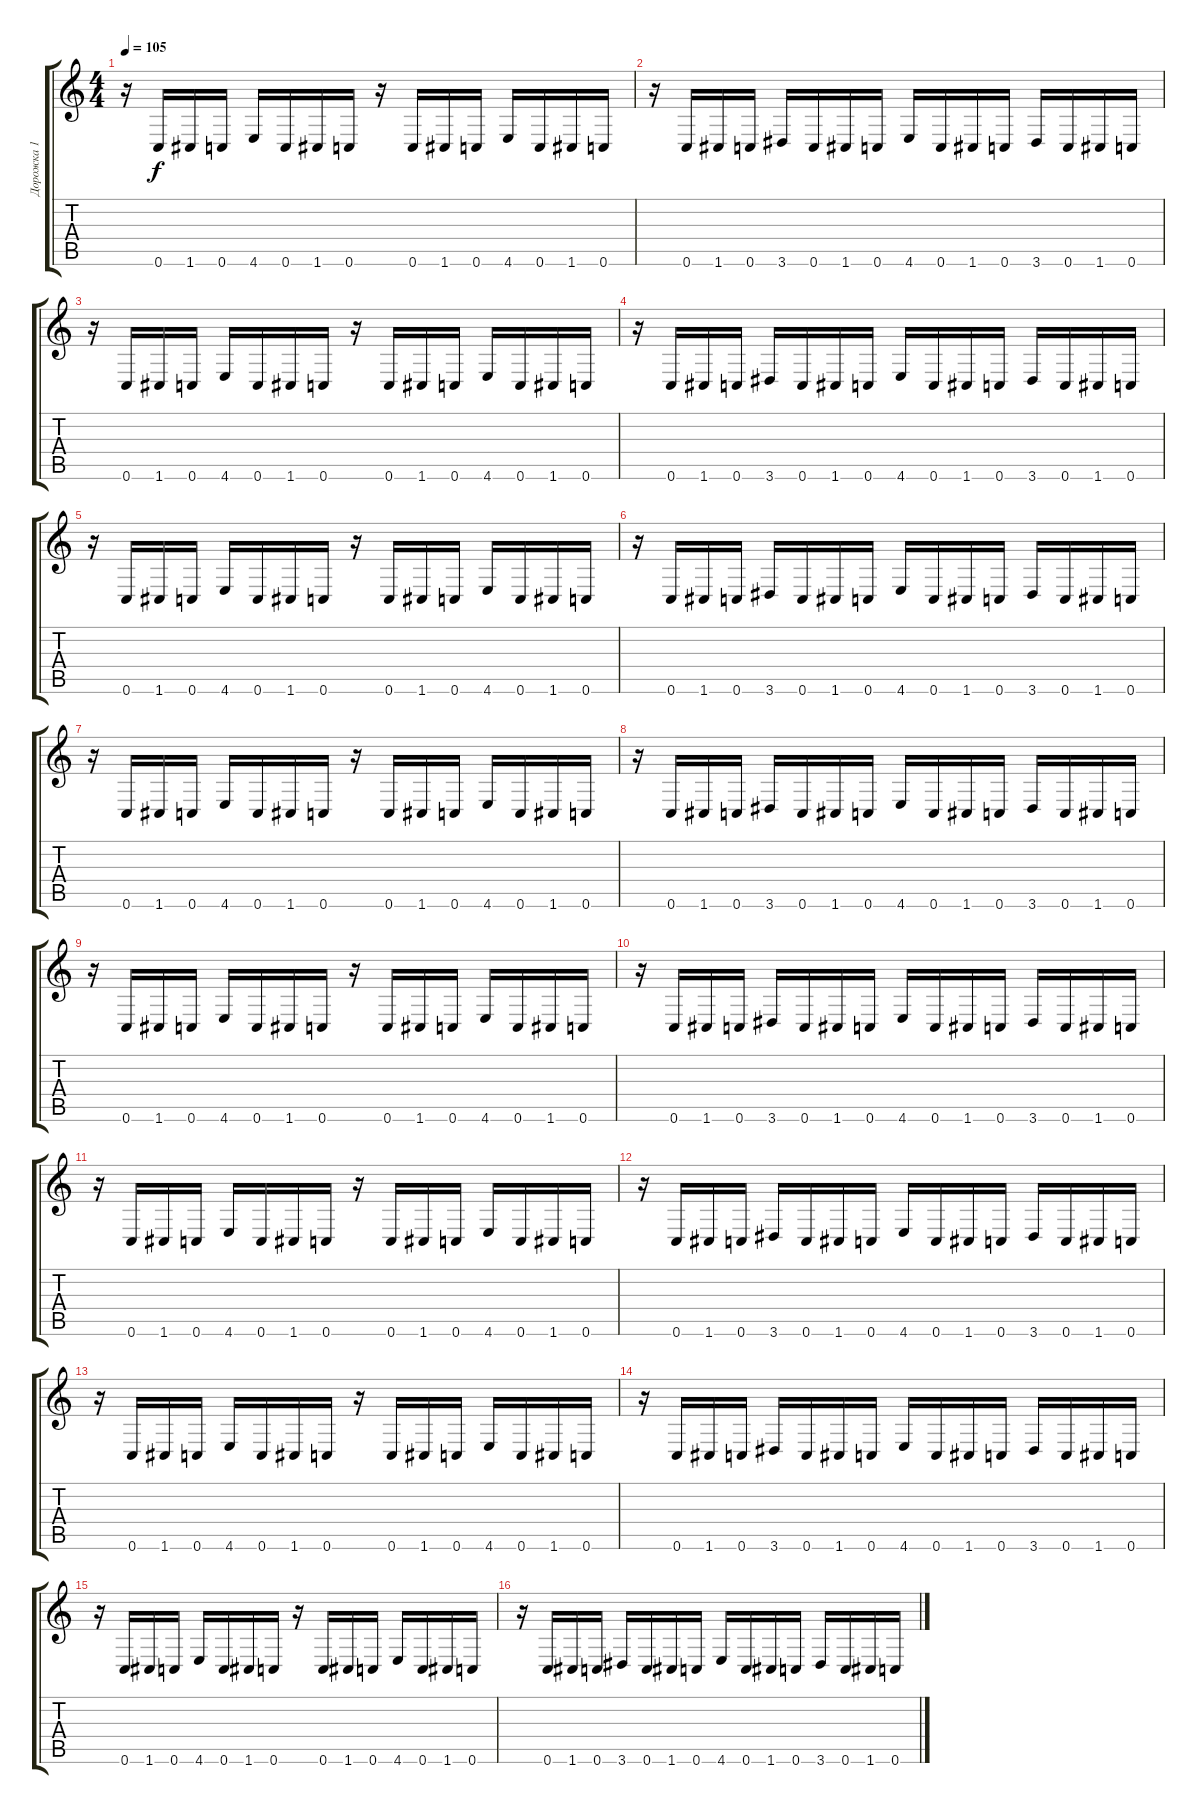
\track ("Дорожка 1" "Дорожка 1") {instrument overdrivenguitar}
\staff {score tabs}
\tuning (C4 G3 Eb3 Bb2 F2 C2) {hide}
\ts (4 4)
\tempo 105
\clef g2
\ks c
r.16{dy f} 0.6.16 1.6.16 0.6.16 4.6.16 0.6.16 1.6.16 0.6.16 r.16 0.6.16 1.6.16 0.6.16 4.6.16 0.6.16 1.6.16 0.6.16 |
r.16 0.6.16 1.6.16 0.6.16 3.6.16 0.6.16 1.6.16 0.6.16 4.6.16 0.6.16 1.6.16 0.6.16 3.6.16 0.6.16 1.6.16 0.6.16 |
r.16 0.6.16 1.6.16 0.6.16 4.6.16 0.6.16 1.6.16 0.6.16 r.16 0.6.16 1.6.16 0.6.16 4.6.16 0.6.16 1.6.16 0.6.16 |
r.16 0.6.16 1.6.16 0.6.16 3.6.16 0.6.16 1.6.16 0.6.16 4.6.16 0.6.16 1.6.16 0.6.16 3.6.16 0.6.16 1.6.16 0.6.16 |
r.16 0.6.16 1.6.16 0.6.16 4.6.16 0.6.16 1.6.16 0.6.16 r.16 0.6.16 1.6.16 0.6.16 4.6.16 0.6.16 1.6.16 0.6.16 |
r.16 0.6.16 1.6.16 0.6.16 3.6.16 0.6.16 1.6.16 0.6.16 4.6.16 0.6.16 1.6.16 0.6.16 3.6.16 0.6.16 1.6.16 0.6.16 |
r.16 0.6.16 1.6.16 0.6.16 4.6.16 0.6.16 1.6.16 0.6.16 r.16 0.6.16 1.6.16 0.6.16 4.6.16 0.6.16 1.6.16 0.6.16 |
r.16 0.6.16 1.6.16 0.6.16 3.6.16 0.6.16 1.6.16 0.6.16 4.6.16 0.6.16 1.6.16 0.6.16 3.6.16 0.6.16 1.6.16 0.6.16 |
r.16 0.6.16 1.6.16 0.6.16 4.6.16 0.6.16 1.6.16 0.6.16 r.16 0.6.16 1.6.16 0.6.16 4.6.16 0.6.16 1.6.16 0.6.16 |
r.16 0.6.16 1.6.16 0.6.16 3.6.16 0.6.16 1.6.16 0.6.16 4.6.16 0.6.16 1.6.16 0.6.16 3.6.16 0.6.16 1.6.16 0.6.16 |
r.16 0.6.16 1.6.16 0.6.16 4.6.16 0.6.16 1.6.16 0.6.16 r.16 0.6.16 1.6.16 0.6.16 4.6.16 0.6.16 1.6.16 0.6.16 |
r.16 0.6.16 1.6.16 0.6.16 3.6.16 0.6.16 1.6.16 0.6.16 4.6.16 0.6.16 1.6.16 0.6.16 3.6.16 0.6.16 1.6.16 0.6.16 |
r.16 0.6.16 1.6.16 0.6.16 4.6.16 0.6.16 1.6.16 0.6.16 r.16 0.6.16 1.6.16 0.6.16 4.6.16 0.6.16 1.6.16 0.6.16 |
r.16 0.6.16 1.6.16 0.6.16 3.6.16 0.6.16 1.6.16 0.6.16 4.6.16 0.6.16 1.6.16 0.6.16 3.6.16 0.6.16 1.6.16 0.6.16 |
r.16 0.6.16 1.6.16 0.6.16 4.6.16 0.6.16 1.6.16 0.6.16 r.16 0.6.16 1.6.16 0.6.16 4.6.16 0.6.16 1.6.16 0.6.16 |
r.16 0.6.16 1.6.16 0.6.16 3.6.16 0.6.16 1.6.16 0.6.16 4.6.16 0.6.16 1.6.16 0.6.16 3.6.16 0.6.16 1.6.16 0.6.16
